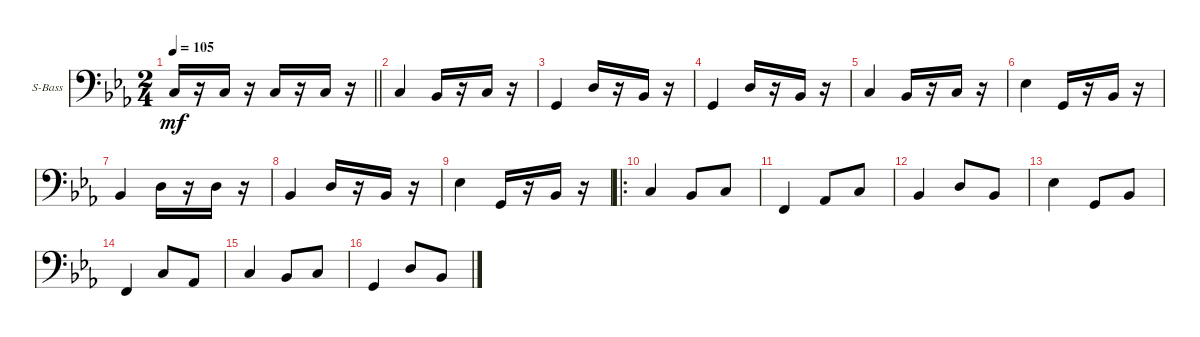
\defaultSystemsLayout 4
\bracketExtendMode groupsimilarinstruments
\firstSystemTrackNameOrientation horizontal
\otherSystemsTrackNameOrientation horizontal
\track ("Synthesizer Bass" "S-Bass") {instrument synthbass1}
\staff {score}
\tuning (G2 D2 A1 E1)
\ts (2 4)
\tempo 105
\clef f4
\scale
0.532567
\barLineRight lightlight
\ks cminor
3.3.16{dy mf instrument synthbass1} r.16 3.3.16 r.16 3.3.16 r.16 3.3.16 r.16 |
\scale
0.233716 3.3.4 1.3.16 r.16 3.3.16 r.16 |
\scale
0.233716 3.4.4 0.2.16 r.16 1.3.16 r.16 |
\scale
0.333333 3.4.4 0.2.16 r.16 1.3.16 r.16 |
\scale
0.333333 3.3.4 1.3.16 r.16 3.3.16 r.16 |
\scale
0.333333 1.2.4 3.4.16 r.16 1.3.16 r.16 |
\scale
0.333333 6.4.4 0.2.16 r.16 0.2.16 r.16 |
\scale
0.333333 1.3.4 0.2.16 r.16 1.3.16 r.16 |
\scale
0.333333 1.2.4 3.4.16 r.16 1.3.16 r.16 |
\ro
\scale
0.374359 3.3.4 1.3.8 3.3.8 |
\scale
0.312821 1.4.4 4.4.8 3.3.8 |
\scale
0.312821 1.3.4 0.2.8 1.3.8 |
\scale
0.333333 1.2.4 3.4.8 1.3.8 |
\scale
0.333333 1.4.4 3.3.8 4.4.8 |
\scale
0.333333 3.3.4 1.3.8 3.3.8 |
3.4.4 0.2.8 1.3.8
